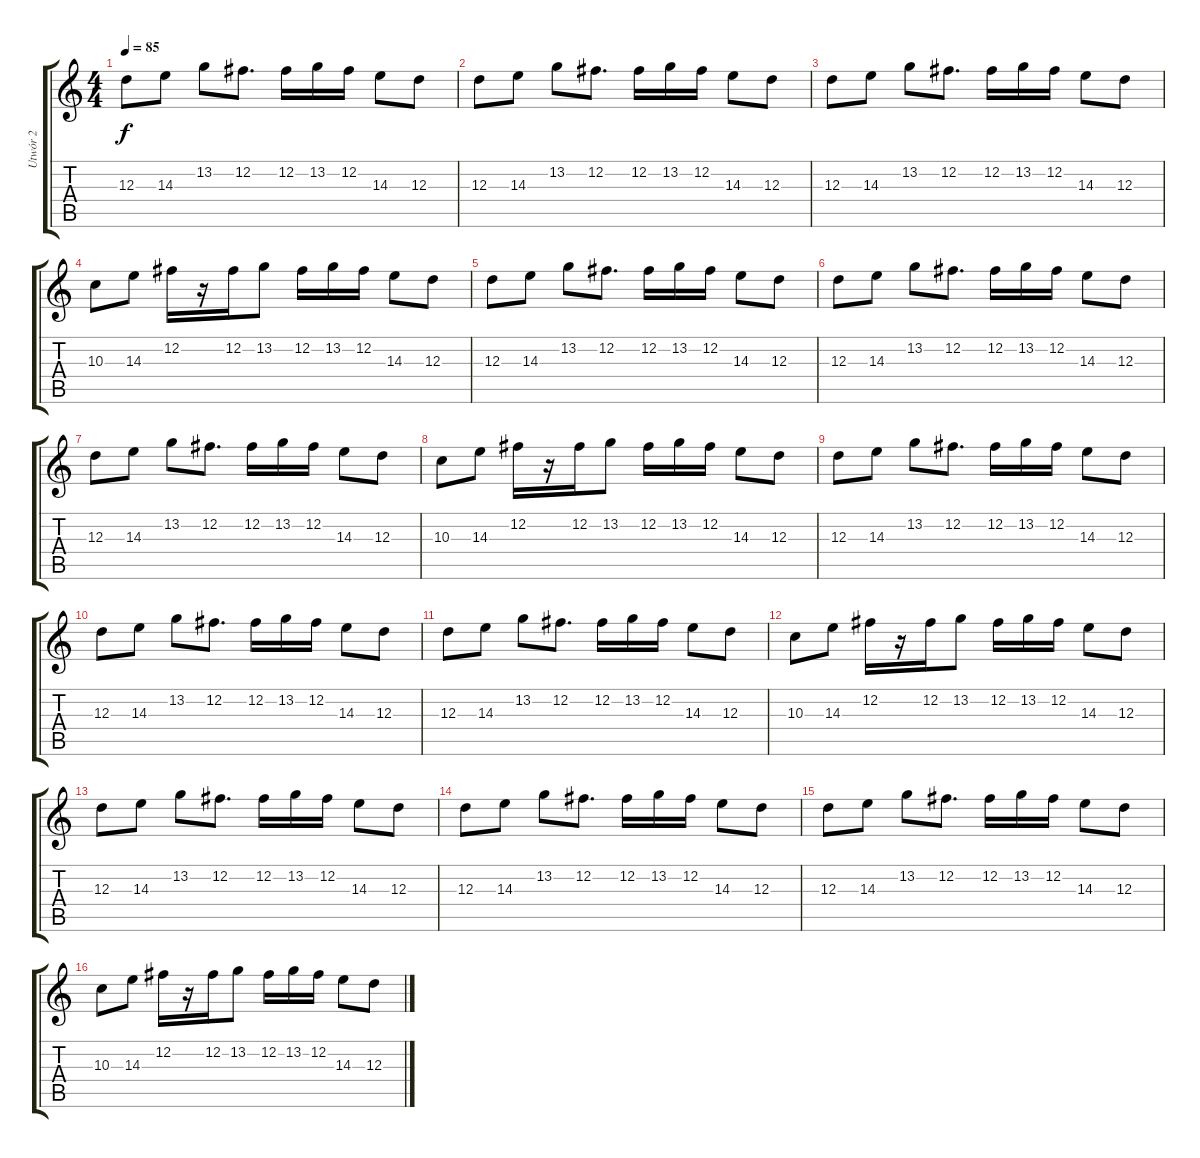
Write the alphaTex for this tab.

\track ("Utwór 2" "Utwór 2") {instrument distortionguitar}
\staff {score tabs}
\tuning (B3 Gb3 D3 A2 E2 B1) {hide}
\ts (4 4)
\tempo 85
\clef g2
\ks c
12.3.8{dy f instrument distortionguitar} 14.3.8 13.2.8 12.2.8{d} 12.2.16 13.2.16 12.2.16 14.3.8 12.3.8 |
12.3.8 14.3.8 13.2.8 12.2.8{d} 12.2.16 13.2.16 12.2.16 14.3.8 12.3.8 |
12.3.8 14.3.8 13.2.8 12.2.8{d} 12.2.16 13.2.16 12.2.16 14.3.8 12.3.8 |
10.3.8 14.3.8 12.2.16 r.16 12.2.16 13.2.8 12.2.16 13.2.16 12.2.16 14.3.8 12.3.8 |
12.3.8 14.3.8 13.2.8 12.2.8{d} 12.2.16 13.2.16 12.2.16 14.3.8 12.3.8 |
12.3.8 14.3.8 13.2.8 12.2.8{d} 12.2.16 13.2.16 12.2.16 14.3.8 12.3.8 |
12.3.8 14.3.8 13.2.8 12.2.8{d} 12.2.16 13.2.16 12.2.16 14.3.8 12.3.8 |
10.3.8 14.3.8 12.2.16 r.16 12.2.16 13.2.8 12.2.16 13.2.16 12.2.16 14.3.8 12.3.8 |
12.3.8 14.3.8 13.2.8 12.2.8{d} 12.2.16 13.2.16 12.2.16 14.3.8 12.3.8 |
12.3.8 14.3.8 13.2.8 12.2.8{d} 12.2.16 13.2.16 12.2.16 14.3.8 12.3.8 |
12.3.8 14.3.8 13.2.8 12.2.8{d} 12.2.16 13.2.16 12.2.16 14.3.8 12.3.8 |
10.3.8 14.3.8 12.2.16 r.16 12.2.16 13.2.8 12.2.16 13.2.16 12.2.16 14.3.8 12.3.8 |
12.3.8 14.3.8 13.2.8 12.2.8{d} 12.2.16 13.2.16 12.2.16 14.3.8 12.3.8 |
12.3.8 14.3.8 13.2.8 12.2.8{d} 12.2.16 13.2.16 12.2.16 14.3.8 12.3.8 |
12.3.8 14.3.8 13.2.8 12.2.8{d} 12.2.16 13.2.16 12.2.16 14.3.8 12.3.8 |
10.3.8 14.3.8 12.2.16 r.16 12.2.16 13.2.8 12.2.16 13.2.16 12.2.16 14.3.8 12.3.8
